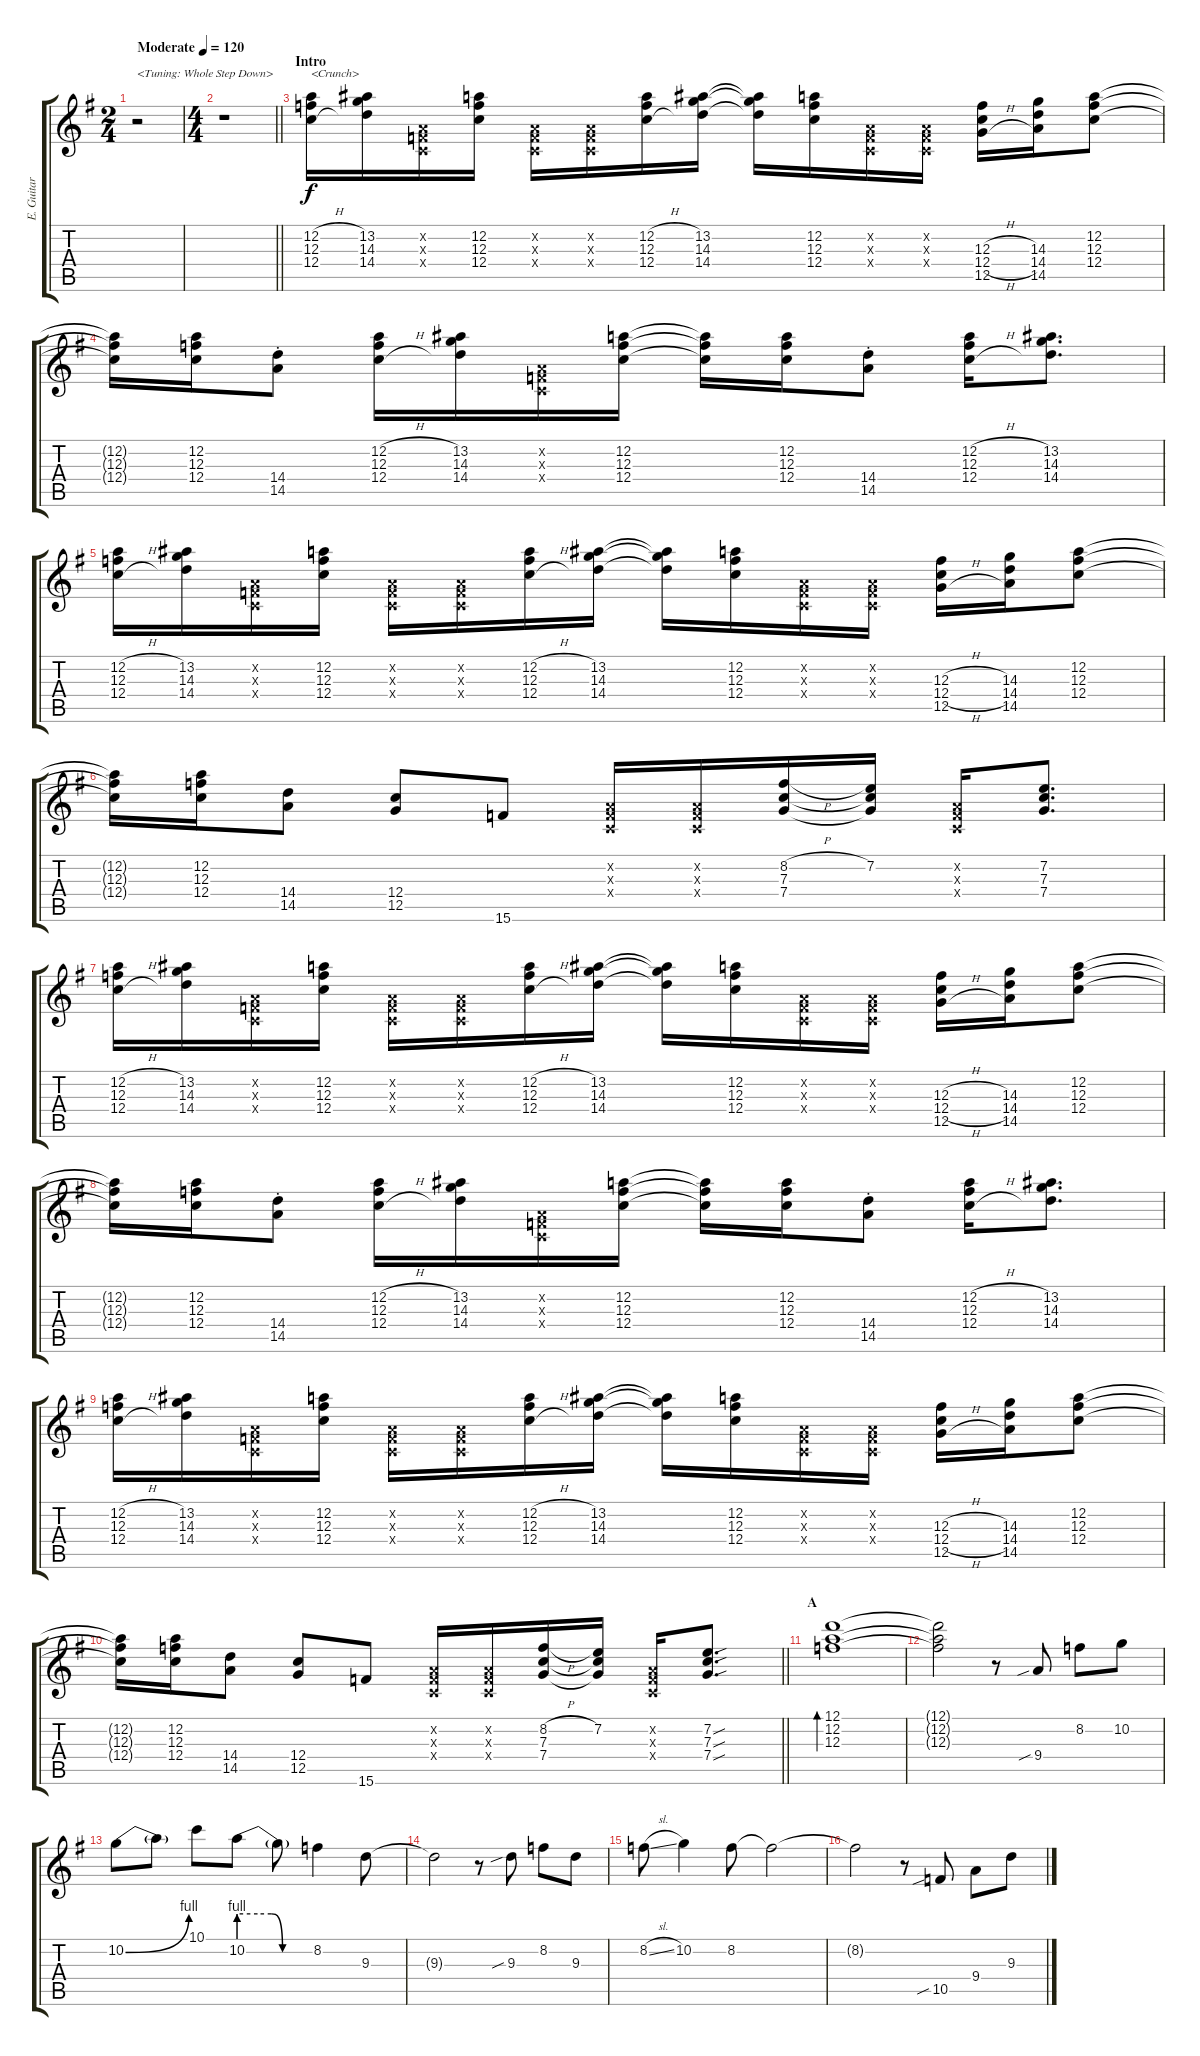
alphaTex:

\track ("E. Guitar III" "E. Guitar ") {instrument overdrivenguitar}
\staff {score tabs}
\tuning (D4 A3 F3 C3 G2 D2) {hide}
\ts (2 4)
\tempo (120 "Moderate")
\clef g2
\ks g
r.2{txt "<Tuning: Whole Step Down>" dy f instrument overdrivenguitar} |
\ts (4 4)
\barLineRight lightlight
r.1 |
\section ("" "Intro")
(12.2{h} 12.3{h} 12.4{h}).16{txt "<Crunch>"} (13.2 14.3 14.4).16 (0.2{x} 0.3{x} 0.4{x}).16 (12.2 12.3 12.4).16 (0.2{x} 0.3{x} 0.4{x}).16 (0.2{x} 0.3{x} 0.4{x}).16 (12.2{h} 12.3{h} 12.4{h}).16 (13.2 14.3 14.4).16 (13.2{t} 14.3{t} 14.4{t}).16 (12.2 12.3 12.4).16 (0.2{x} 0.3{x} 0.4{x}).16 (0.2{x} 0.3{x} 0.4{x}).16 (12.3{h} 12.4{h} 12.5{h}).16 (14.3 14.4 14.5).16 (12.2 12.3 12.4).8 |
(12.2{t} 12.3{t} 12.4{t}).16 (12.2 12.3 12.4).16 (14.4{st} 14.5{st}).8 (12.2{h} 12.3{h} 12.4{h}).16 (13.2 14.3 14.4).16 (0.2{x} 0.3{x} 0.4{x}).16 (12.2 12.3 12.4).16 (12.2{t} 12.3{t} 12.4{t}).16 (12.2 12.3 12.4).16 (14.4{st} 14.5{st}).8 (12.2{h} 12.3{h} 12.4{h}).16 (13.2 14.3 14.4).8{d} |
(12.2{h} 12.3{h} 12.4{h}).16 (13.2 14.3 14.4).16 (0.2{x} 0.3{x} 0.4{x}).16 (12.2 12.3 12.4).16 (0.2{x} 0.3{x} 0.4{x}).16 (0.2{x} 0.3{x} 0.4{x}).16 (12.2{h} 12.3{h} 12.4{h}).16 (13.2 14.3 14.4).16 (13.2{t} 14.3{t} 14.4{t}).16 (12.2 12.3 12.4).16 (0.2{x} 0.3{x} 0.4{x}).16 (0.2{x} 0.3{x} 0.4{x}).16 (12.3{h} 12.4{h} 12.5{h}).16 (14.3 14.4 14.5).16 (12.2 12.3 12.4).8 |
(12.2{t} 12.3{t} 12.4{t}).16 (12.2 12.3 12.4).16 (14.4 14.5).8 (12.4 12.5).8 15.6.8 (0.2{x} 0.3{x} 0.4{x}).16 (0.2{x} 0.3{x} 0.4{x}).16 (8.2{h} 7.3 7.4).16 (7.2 7.3{t} 7.4{t}).16 (0.2{x} 0.3{x} 0.4{x}).16 (7.2 7.3 7.4).8{d} |
(12.2{h} 12.3{h} 12.4{h}).16 (13.2 14.3 14.4).16 (0.2{x} 0.3{x} 0.4{x}).16 (12.2 12.3 12.4).16 (0.2{x} 0.3{x} 0.4{x}).16 (0.2{x} 0.3{x} 0.4{x}).16 (12.2{h} 12.3{h} 12.4{h}).16 (13.2 14.3 14.4).16 (13.2{t} 14.3{t} 14.4{t}).16 (12.2 12.3 12.4).16 (0.2{x} 0.3{x} 0.4{x}).16 (0.2{x} 0.3{x} 0.4{x}).16 (12.3{h} 12.4{h} 12.5{h}).16 (14.3 14.4 14.5).16 (12.2 12.3 12.4).8 |
(12.2{t} 12.3{t} 12.4{t}).16 (12.2 12.3 12.4).16 (14.4{st} 14.5{st}).8 (12.2{h} 12.3{h} 12.4{h}).16 (13.2 14.3 14.4).16 (0.2{x} 0.3{x} 0.4{x}).16 (12.2 12.3 12.4).16 (12.2{t} 12.3{t} 12.4{t}).16 (12.2 12.3 12.4).16 (14.4{st} 14.5{st}).8 (12.2{h} 12.3{h} 12.4{h}).16 (13.2 14.3 14.4).8{d} |
(12.2{h} 12.3{h} 12.4{h}).16 (13.2 14.3 14.4).16 (0.2{x} 0.3{x} 0.4{x}).16 (12.2 12.3 12.4).16 (0.2{x} 0.3{x} 0.4{x}).16 (0.2{x} 0.3{x} 0.4{x}).16 (12.2{h} 12.3{h} 12.4{h}).16 (13.2 14.3 14.4).16 (13.2{t} 14.3{t} 14.4{t}).16 (12.2 12.3 12.4).16 (0.2{x} 0.3{x} 0.4{x}).16 (0.2{x} 0.3{x} 0.4{x}).16 (12.3{h} 12.4{h} 12.5{h}).16 (14.3 14.4 14.5).16 (12.2 12.3 12.4).8 |
\barLineRight lightlight
(12.2{t} 12.3{t} 12.4{t}).16 (12.2 12.3 12.4).16 (14.4 14.5).8 (12.4 12.5).8 15.6.8 (0.2{x} 0.3{x} 0.4{x}).16 (0.2{x} 0.3{x} 0.4{x}).16 (8.2{h} 7.3 7.4).16 (7.2 7.3{t} 7.4{t}).16 (0.2{x} 0.3{x} 0.4{x}).16 (7.2{sou} 7.3{sou} 7.4{sou}).8{d} |
\section ("" "A")
(12.1 12.2 12.3).1{bd 240} |
(12.1{t} 12.2{t} 12.3{t}).2 r.8 9.4{sib}.8 8.2.8 10.2.8 |
10.2{be (bend 0 0 60 4)}.8 10.2{t}.8 10.1.8 10.2{be (custom 0 4 15 4 26 4 35 0 60 0)}.8 10.2{t}.8 8.2.4 9.3.8 |
9.3{t}.2 r.8 9.3{sib}.8 8.2.8 9.3.8 |
8.2{sl}.8 10.2.4 8.2.8 8.2{t}.2 |
8.2{t}.2 r.8 10.5{sib}.8 9.4.8 9.3.8
